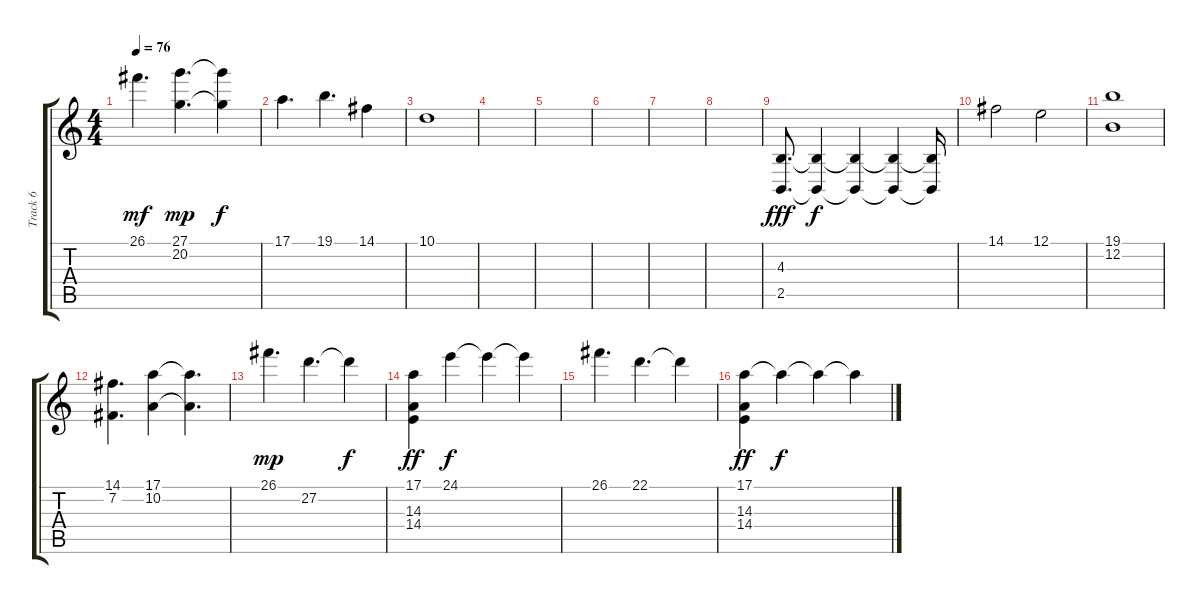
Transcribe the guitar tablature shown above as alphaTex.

\track ("Track 6" "Track 6") {instrument fx5brightness}
\staff {score tabs}
\tuning (E4 B3 G3 D3 A2 E2) {hide}
\ts (4 4)
\tempo 76
\clef g2
\ks c
26.1.4{d dy mf} (27.1 20.2).4{d dy mp} (27.1{t} 20.2{t}).4{dy f} |
17.1.4{d} 19.1.4{d} 14.1.4 |
10.1.1 |
|
|
|
|
|
(4.3 2.5).8{d dy fff volume 5 balance 3 instrument synthstrings1} (4.3{t} 2.5{t}).4{dy f} (4.3{t} 2.5{t}).4 (4.3{t} 2.5{t}).4 (4.3{t} 2.5{t}).16 |
14.1.2 12.1.2 |
(19.1 12.2).1{balance 5} |
(14.1 7.2).4{d} (17.1 10.2).4 (17.1{t} 10.2{t}).4{d} |
26.1.4{d dy mp volume 6 balance 8 instrument fx7echoes} 27.2.4{d} 27.2{t}.4{dy f} |
(17.1 14.3 14.4).4{dy ff} 24.1.4{dy f} 24.1{t}.4 24.1{t}.4 |
26.1.4{d} 22.1.4{d} 22.1{t}.4 |
(17.1 14.3 14.4).4{dy ff} 17.1{t}.4{dy f} 17.1{t}.4 17.1{t}.4
